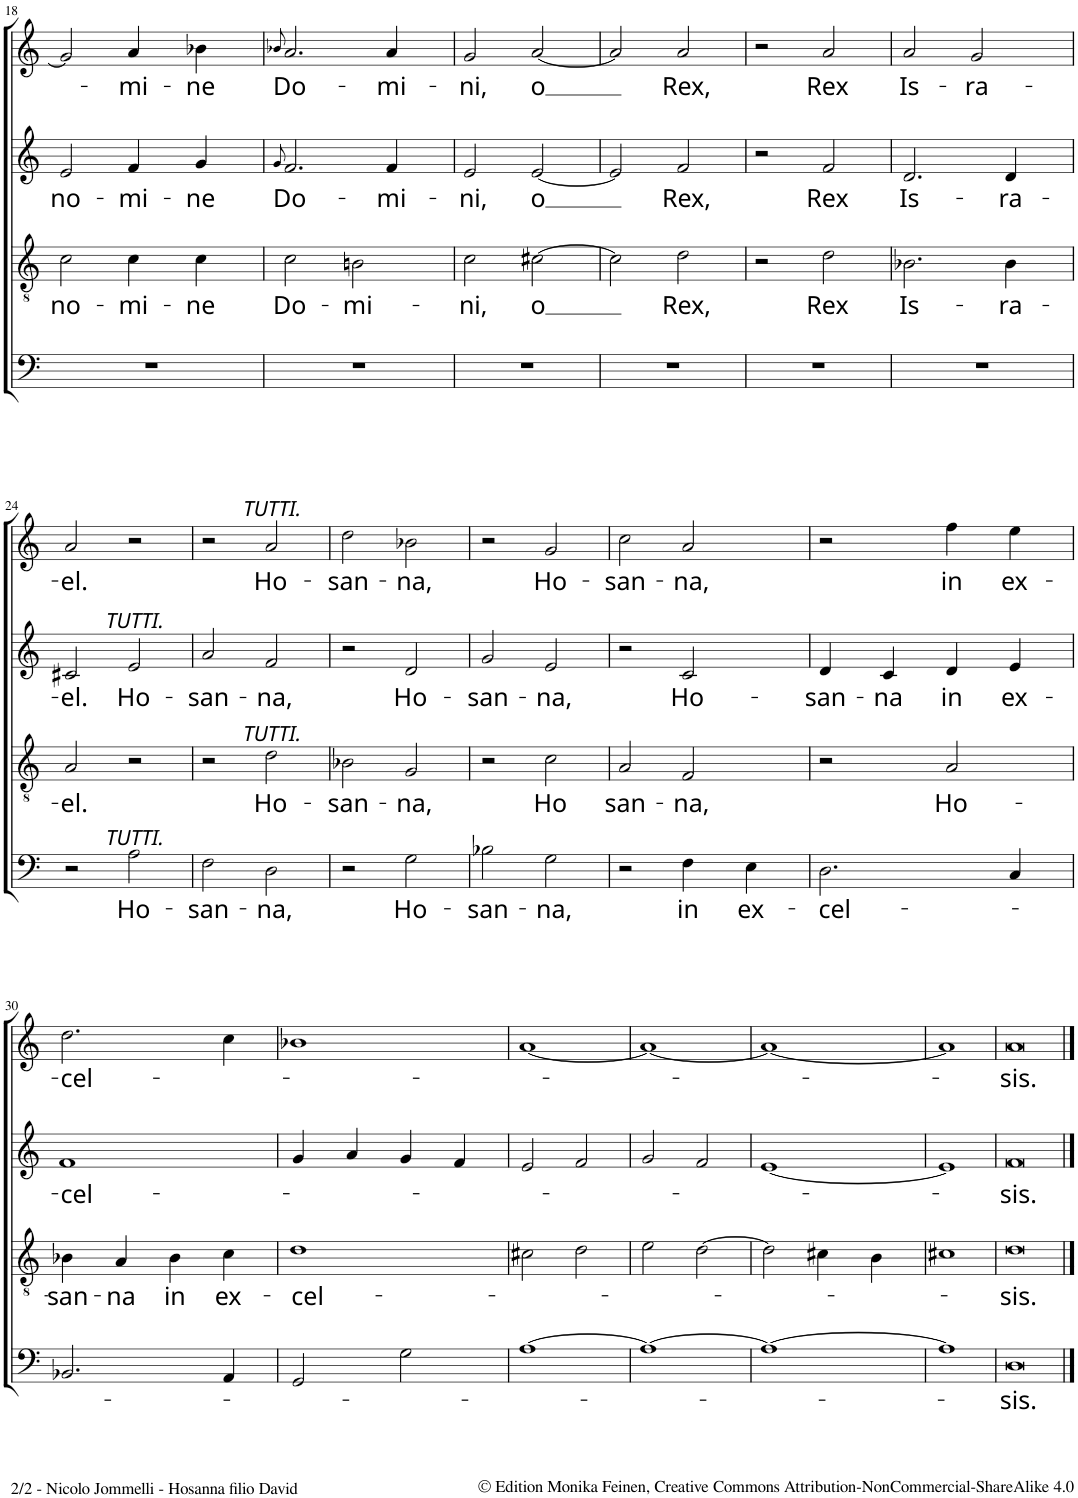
**kern	**text	**kern	**text	**kern	**text	**kern	**text
*part4	*part4	*part3	*part3	*part2	*part2	*part1	*part1
*staff4	*staff4	*staff3	*staff3	*staff2	*staff2	*staff1	*staff1
*I"BASSO.	*	*I"TENORE.	*	*I"ALTO.	*	*I"CANTO.	*
!!LO:PB:g=z
*clefF4	*	*clefGv2	*	*clefG2	*	*clefG2	*
*k[]	*	*k[]	*	*k[]	*	*k[]	*
*M4/4	*	*M4/4	*	*M4/4	*	*M4/4	*
*met(c)	*	*met(c)	*	*met(c)	*	*met(c)	*
=18	=18	=18	=18	=18	=18	=18	=18
!	!	!	!LO:LY:b	!	!LO:LY:b	!	!
1r	.	2c\	no-	2e/	no-	2g/]	.
!	!	!	!LO:LY:b	!	!LO:LY:b	!	!LO:LY:b
.	.	4c\	-mi-	4f/	-mi-	4a/	mi-
!	!	!	!LO:LY:b	!	!LO:LY:b	!	!LO:LY:b
.	.	4c\	-ne	4g/	-ne	4b-X\	-ne
=19	=19	=19	=19	=19	=19	=19	=19
.	.	.	.	8qg/	.	8qb-X/	.
!	!	!	!LO:LY:b	!	!LO:LY:b	!	!LO:LY:b
1r	.	2c\	Do-	2.f/	Do-	2.a/	Do-
!	!	!	!LO:LY:b	!	!	!	!
.	.	2Bn\	mi-	.	.	.	.
!	!	!	!	!	!LO:LY:b	!	!LO:LY:b
.	.	.	.	4f/	-mi-	4a/	-mi-
=20	=20	=20	=20	=20	=20	=20	=20
!	!	!	!LO:LY:b	!	!LO:LY:b	!	!LO:LY:b
1r	.	2c\	-ni,	2e/	-ni,	2g/	-ni,
!	!	!	!LO:LY:b	!	!LO:LY:b	!	!LO:LY:b
.	.	[2c#X\	o	[2e/	o	[2a/	o
=21	=21	=21	=21	=21	=21	=21	=21
1r	.	2c#\]	.	2e/]	.	2a/]	.
!	!	!	!LO:LY:b	!	!LO:LY:b	!	!LO:LY:b
.	.	2d\	Rex,	2f/	Rex,	2a/	Rex,
=22	=22	=22	=22	=22	=22	=22	=22
1r	.	2r	.	2r	.	2r	.
!	!	!	!LO:LY:b	!	!LO:LY:b	!	!LO:LY:b
.	.	2d\	Rex	2f/	Rex	2a/	Rex
=23	=23	=23	=23	=23	=23	=23	=23
!	!	!	!LO:LY:b	!	!LO:LY:b	!	!LO:LY:b
1r	.	2.B-X\	Is-	2.d/	Is-	2a/	Is-
!	!	!	!	!	!	!	!LO:LY:b
.	.	.	.	.	.	2g/	-ra-
!	!	!	!LO:LY:b	!	!LO:LY:b	!	!
.	.	4B-\	-ra-	4d/	-ra-	.	.
!!LO:LB:g=z
=24	=24	=24	=24	=24	=24	=24	=24
!	!	!	!LO:LY:b	!	!LO:LY:b	!	!LO:LY:b
2r	.	2A/	-el.	2c#X/	-el.	2a/	-el.
!	!	!	!	!LO:TX:a:i:t=TUTTI.	!	!	!
!LO:TX:a:i:t=TUTTI.	!	!	!	!	!	!	!
!	!LO:LY:b	!	!	!	!LO:LY:b	!	!
2A\	Ho-	2r	.	2e/	Ho-	2r	.
=25	=25	=25	=25	=25	=25	=25	=25
!	!LO:LY:b	!	!	!	!LO:LY:b	!	!
2F\	-san-	2r	.	2a/	-san-	2r	.
!	!	!	!	!	!	!LO:TX:a:i:t=TUTTI.	!
!	!	!LO:TX:a:i:t=TUTTI.	!	!	!	!	!
!	!LO:LY:b	!	!LO:LY:b	!	!LO:LY:b	!	!LO:LY:b
2D\	-na,	2d\	Ho-	2f/	-na,	2a/	Ho-
=26	=26	=26	=26	=26	=26	=26	=26
!	!	!	!LO:LY:b	!	!	!	!LO:LY:b
2r	.	2B-X\	-san-	2r	.	2dd\	-san-
!	!LO:LY:b	!	!LO:LY:b	!	!LO:LY:b	!	!LO:LY:b
2G\	Ho-	2G/	-na,	2d/	Ho-	2b-X\	-na,
=27	=27	=27	=27	=27	=27	=27	=27
!	!LO:LY:b	!	!	!	!LO:LY:b	!	!
2B-X\	-san-	2r	.	2g/	-san-	2r	.
!	!LO:LY:b	!	!LO:LY:b	!	!LO:LY:b	!	!LO:LY:b
2G\	-na,	2c\	Ho	2e/	-na,	2g/	Ho-
=28	=28	=28	=28	=28	=28	=28	=28
!	!	!	!LO:LY:b	!	!	!	!LO:LY:b
2r	.	2A/	-san-	2r	.	2cc\	-san-
!	!LO:LY:b	!	!LO:LY:b	!	!LO:LY:b	!	!LO:LY:b
4F\	in	2F/	-na,	2c/	Ho-	2a/	-na,
!	!LO:LY:b	!	!	!	!	!	!
4E\	ex-	.	.	.	.	.	.
=29	=29	=29	=29	=29	=29	=29	=29
!	!LO:LY:b	!	!	!	!LO:LY:b	!	!
2.D\	-cel-	2r	.	4d/	-san-	2r	.
!	!	!	!	!	!LO:LY:b	!	!
.	.	.	.	4c/	-na	.	.
!	!	!	!LO:LY:b	!	!LO:LY:b	!	!LO:LY:b
.	.	2A/	Ho-	4d/	in	4ff\	in
!	!	!	!	!	!LO:LY:b	!	!LO:LY:b
4C/	.	.	.	4e/	ex-	4ee\	ex-
!!LO:LB:g=z
=30	=30	=30	=30	=30	=30	=30	=30
!	!	!	!LO:LY:b	!	!LO:LY:b	!	!LO:LY:b
2.BB-X/	.	4B-X\	-san-	1f	-cel-	2.dd\	-cel-
!	!	!	!LO:LY:b	!	!	!	!
.	.	4A/	-na	.	.	.	.
!	!	!	!LO:LY:b	!	!	!	!
.	.	4B-\	in	.	.	.	.
!	!	!	!LO:LY:b	!	!	!	!
4AA/	.	4c\	ex-	.	.	4cc\	.
=31	=31	=31	=31	=31	=31	=31	=31
!	!	!	!LO:LY:b	!	!	!	!
2GG/	.	1d	-cel-	4g/	.	1b-X	.
.	.	.	.	4a/	.	.	.
2G\	.	.	.	4g/	.	.	.
.	.	.	.	4f/	.	.	.
=32	=32	=32	=32	=32	=32	=32	=32
[1A	.	2c#X\	.	2e/	.	[1a	.
.	.	2d\	.	2f/	.	.	.
=33	=33	=33	=33	=33	=33	=33	=33
1A_	.	2e\	.	2g/	.	1a_	.
.	.	[2d\	.	2f/	.	.	.
=34	=34	=34	=34	=34	=34	=34	=34
1A_	.	2d\]	.	[1e	.	1a_	.
.	.	4c#X\	.	.	.	.	.
.	.	4B\	.	.	.	.	.
=35	=35	=35	=35	=35	=35	=35	=35
1A]	.	1c#X	.	1e]	.	1a]	.
=36	=36	=36	=36	=36	=36	=36	=36
!	!LO:LY:b	!	!LO:LY:b	!	!LO:LY:b	!	!LO:LY:b
[1D	-sis.	[1d	-sis.	[1f	-sis.	[1a	-sis.
==37	==37	==37	==37	==37	==37	==37	==37
1D]	.	1d]	.	1f]	.	1a]	.
=	=	=	=	=	=	=	=
*-	*-	*-	*-	*-	*-	*-	*-
